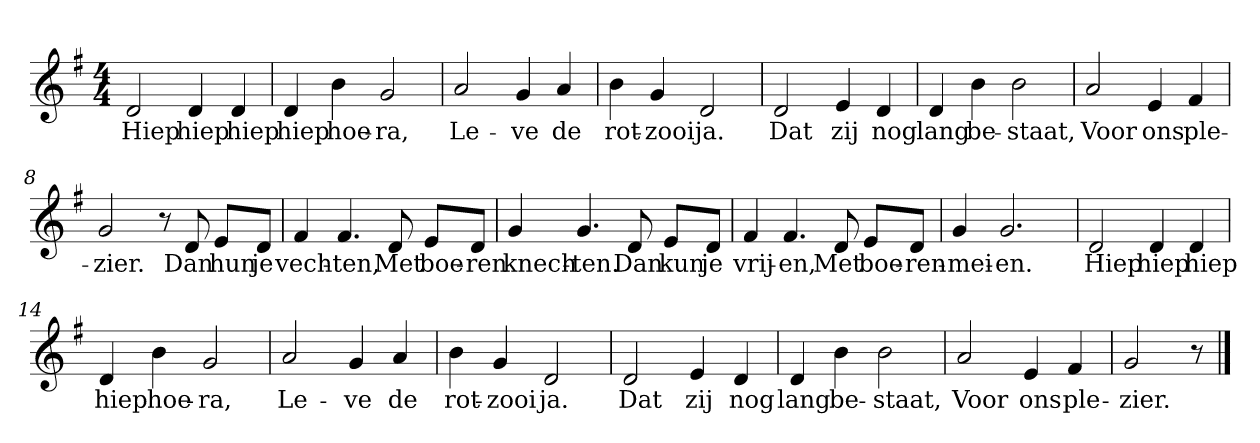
**kern	**text
*part1	*part1
*staff1	*staff1
*clefG2	*
*k[f#]	*
*G:	*
*M4/4	*
*MM120	*
=1	=1
2d	Hiep
4d	hiep
4d	hiep
=2	=2
4d	hiep
4b	hoe-
2g	-ra,
=3	=3
2a	Le-
4g	-ve
4a	de
=4	=4
4b	rot-
4g	-zooi
2d	ja.
=5	=5
2d	Dat
4e	zij
4d	nog
=6	=6
4d	lang
4b	be-
2b	-staat,
=7	=7
2a	Voor
4e	ons
4f#	ple-
=8	=8
2g	-zier.
8r	.
8d	Dan
8e/L	hun
8d/J	je
=9	=9
4f#	vech-
4.f#	-ten,
8d	Met
8e/L	boe-
8d/J	-ren
=10	=10
4g	knech-
4.g	-ten.
8d	Dan
8e/L	kun
8d/J	je
=11	=11
4f#	vrij-
4.f#	-en,
8d	Met
8e/L	boe-
8d/J	-ren-
=12	=12
4g	-mei-
2.g	-en.
=13	=13
2d	Hiep
4d	hiep
4d	hiep
=14	=14
4d	hiep
4b	hoe-
2g	-ra,
=15	=15
2a	Le-
4g	-ve
4a	de
=16	=16
4b	rot-
4g	-zooi
2d	ja.
=17	=17
2d	Dat
4e	zij
4d	nog
=18	=18
4d	lang
4b	be-
2b	-staat,
=19	=19
2a	Voor
4e	ons
4f#	ple-
=20	=20
2g	-zier.
8r	.
==	==
*-	*-
